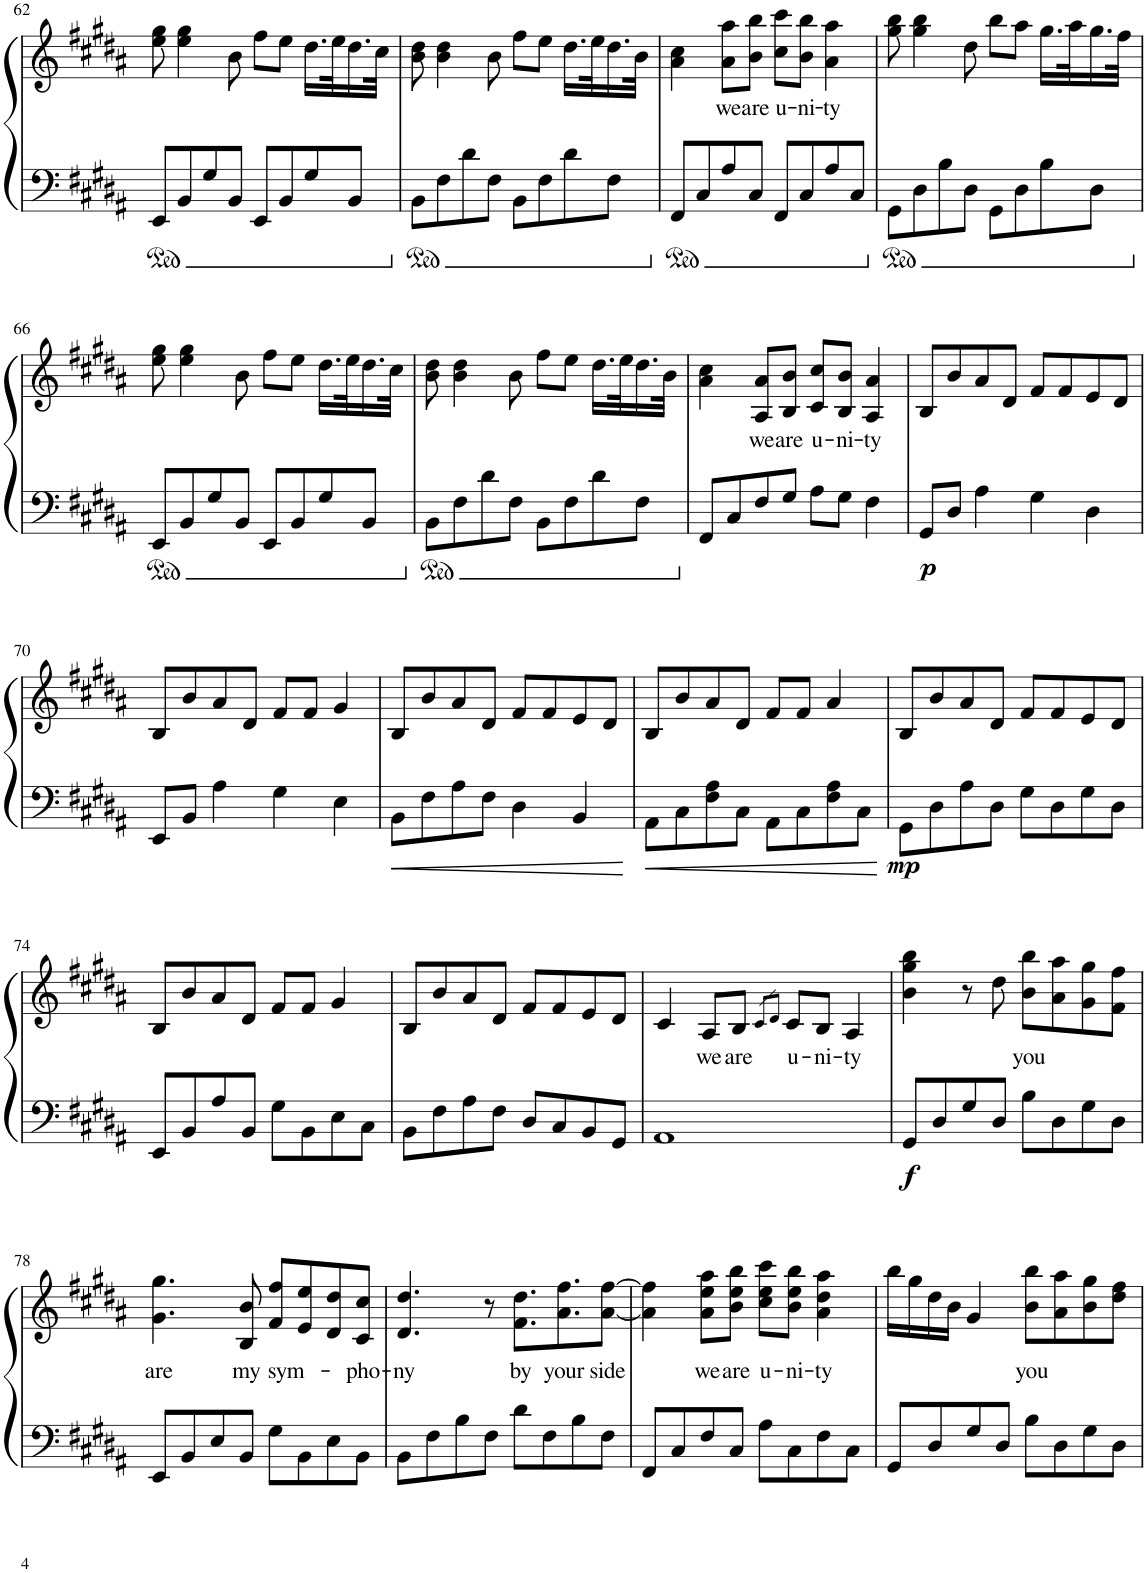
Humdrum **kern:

**kern	**kern	**text	**dynam
*part1	*part1	*part1	*part1
*staff2	*staff1	*staff1	*staff1/2
*I"Piano	*	*	*
*I'Pno.	*	*	*
!!LO:PB:g=z
*clefF4	*clefG2	*	*
*k[f#c#g#d#a#]	*k[f#c#g#d#a#]	*	*
*M4/4	*M4/4	*	*
=62	=62	=62	=62
8EE/L	8ee\ 8gg#\	.	.
8BB/	4ee\ 4gg#\	.	.
8G#/	.	.	.
8BB/J	8b\	.	.
8EE/L	8ff#\L	.	.
8BB/	8ee\J	.	.
8G#/	16.dd#\LL	.	.
.	32ee\K	.	.
8BB/J	16.dd#\	.	.
.	32cc#\JJk	.	.
=63	=63	=63	=63
8BB\L	8b\ 8dd#\	.	.
8F#\	4b\ 4dd#\	.	.
8d#\	.	.	.
8F#\J	8b\	.	.
8BB\L	8ff#\L	.	.
8F#\	8ee\J	.	.
8d#\	16.dd#\LL	.	.
.	32ee\K	.	.
8F#\J	16.dd#\	.	.
.	32b\JJk	.	.
=64	=64	=64	=64
8FF#/L	4a#\ 4cc#\	.	.
8C#/	.	.	.
!	!	!LO:LY:b	!
8A#/	8a#\ 8aa#\L	we	.
!	!	!LO:LY:b	!
8C#/J	8b\ 8bb\J	are	.
!	!	!LO:LY:b	!
8FF#/L	8cc#\ 8ccc#\L	u-	.
!	!	!LO:LY:b	!
8C#/	8b\ 8bb\J	-ni-	.
!	!	!LO:LY:b	!
8A#/	4a#\ 4aa#\	-ty	.
8C#/J	.	.	.
=65	=65	=65	=65
8GG#\L	8gg#\ 8bb\	.	.
8D#\	4gg#\ 4bb\	.	.
8B\	.	.	.
8D#\J	8dd#\	.	.
8GG#\L	8bb\L	.	.
8D#\	8aa#\J	.	.
8B\	16.gg#\LL	.	.
.	32aa#\K	.	.
8D#\J	16.gg#\	.	.
.	32ff#\JJk	.	.
!!LO:LB:g=z
=66	=66	=66	=66
8EE/L	8ee\ 8gg#\	.	.
8BB/	4ee\ 4gg#\	.	.
8G#/	.	.	.
8BB/J	8b\	.	.
8EE/L	8ff#\L	.	.
8BB/	8ee\J	.	.
8G#/	16.dd#\LL	.	.
.	32ee\K	.	.
8BB/J	16.dd#\	.	.
.	32cc#\JJk	.	.
=67	=67	=67	=67
8BB\L	8b\ 8dd#\	.	.
8F#\	4b\ 4dd#\	.	.
8d#\	.	.	.
8F#\J	8b\	.	.
8BB\L	8ff#\L	.	.
8F#\	8ee\J	.	.
8d#\	16.dd#\LL	.	.
.	32ee\K	.	.
8F#\J	16.dd#\	.	.
.	32b\JJk	.	.
=68	=68	=68	=68
8FF#/L	4a#\ 4cc#\	.	.
8C#/	.	.	.
!	!	!LO:LY:b	!
8F#/	8A#/ 8a#/L	we	.
!	!	!LO:LY:b	!
8G#/J	8B/ 8b/J	are	.
!	!	!LO:LY:b	!
8A#\L	8c#/ 8cc#/L	u-	.
!	!	!LO:LY:b	!
8G#\J	8B/ 8b/J	-ni-	.
!	!	!LO:LY:b	!
4F#\	4A#/ 4a#/	-ty	.
=69	=69	=69	=69
!	!	!	!LO:DY:b=2
8GG#/L	8B/L	.	p
8D#/J	8b/	.	.
4A#\	8a#/	.	.
.	8d#/J	.	.
4G#\	8f#/L	.	.
.	8f#/	.	.
4D#\	8e/	.	.
.	8d#/J	.	.
!!LO:LB:g=z
=70	=70	=70	=70
8EE/L	8B/L	.	.
8BB/J	8b/	.	.
4A#\	8a#/	.	.
.	8d#/J	.	.
4G#\	8f#/L	.	.
.	8f#/J	.	.
4E\	4g#/	.	.
=71	=71	=71	=71
8BB\L	8B/L	.	.
8F#\	8b/	.	.
8A#\	8a#/	.	.
8F#\J	8d#/J	.	.
4D#\	8f#/L	.	.
.	8f#/	.	.
4BB/	8e/	.	.
.	8d#/J	.	.
=72	=72	=72	=72
8AA#\L	8B/L	.	.
8C#\	8b/	.	.
8F#\ 8A#\	8a#/	.	.
8C#\J	8d#/J	.	.
8AA#\L	8f#/L	.	.
8C#\	8f#/J	.	.
8F#\ 8A#\	4a#/	.	.
8C#\J	.	.	.
=73	=73	=73	=73
!	!	!	!LO:DY:b=2
8GG#\L	8B/L	.	mp
8D#\	8b/	.	.
8A#\	8a#/	.	.
8D#\J	8d#/J	.	.
8G#\L	8f#/L	.	.
8D#\	8f#/	.	.
8G#\	8e/	.	.
8D#\J	8d#/J	.	.
!!LO:LB:g=z
=74	=74	=74	=74
8EE/L	8B/L	.	.
8BB/	8b/	.	.
8A#/	8a#/	.	.
8BB/J	8d#/J	.	.
8G#\L	8f#/L	.	.
8BB\	8f#/J	.	.
8E\	4g#/	.	.
8C#\J	.	.	.
=75	=75	=75	=75
8BB\L	8B/L	.	.
8F#\	8b/	.	.
8A#\	8a#/	.	.
8F#\J	8d#/J	.	.
8D#/L	8f#/L	.	.
8C#/	8f#/	.	.
8BB/	8e/	.	.
8GG#/J	8d#/J	.	.
=76	=76	=76	=76
1AA#	4c#/	.	.
!	!	!LO:LY:b	!
.	8A#/L	we	.
!	!	!LO:LY:b	!
.	8B/J	are	.
.	8qc#/L	.	.
.	8qd#/J	.	.
!	!	!LO:LY:b	!
.	8c#/L	u-	.
!	!	!LO:LY:b	!
.	8B/J	-ni-	.
!	!	!LO:LY:b	!
.	4A#/	-ty	.
=77	=77	=77	=77
!	!	!	!LO:DY:b=2
8GG#/L	4b\ 4gg#\ 4bb\	.	f
8D#/	.	.	.
8G#/	8r	.	.
8D#/J	8dd#\	.	.
!	!	!LO:LY:b	!
8B\L	8b\ 8bb\L	you	.
8D#\	8a#\ 8aa#\	.	.
8G#\	8g#\ 8gg#\	.	.
8D#\J	8f#\ 8ff#\J	.	.
!!LO:LB:g=z
=78	=78	=78	=78
!	!	!LO:LY:b	!
8EE/L	4.g#\ 4.gg#\	are	.
8BB/	.	.	.
8E/	.	.	.
!	!	!LO:LY:b	!
8BB/J	8B/ 8b/	my	.
!	!	!LO:LY:b	!
8G#\L	8f#/ 8ff#/L	sym-	.
8BB\	8e/ 8ee/	.	.
8E\	8d#/ 8dd#/	.	.
!	!	!LO:LY:b	!
8BB\J	8c#/ 8cc#/J	-pho-	.
=79	=79	=79	=79
!	!	!LO:LY:b	!
8BB\L	4.d#/ 4.dd#/	-ny	.
8F#\	.	.	.
8B\	.	.	.
8F#\J	8r	.	.
!	!	!LO:LY:b	!
8d#\L	8.f#\ 8.dd#\L	by	.
8F#\	.	.	.
!	!	!LO:LY:b	!
.	8.a#\ 8.ff#\	your	.
8B\	.	.	.
!	!	!LO:LY:b	!
8F#\J	[8a#\ [8ff#\J	side	.
=80	=80	=80	=80
8FF#/L	4a#\] 4ff#\]	.	.
8C#/	.	.	.
!	!	!LO:LY:b	!
8F#/	8a#\ 8ee\ 8aa#\L	we	.
!	!	!LO:LY:b	!
8C#/J	8b\ 8ee\ 8bb\J	are	.
!	!	!LO:LY:b	!
8A#\L	8cc#\ 8ee\ 8ccc#\L	u-	.
!	!	!LO:LY:b	!
8C#\	8b\ 8ee\ 8bb\J	-ni-	.
!	!	!LO:LY:b	!
8F#\	4a#\ 4dd#\ 4aa#\	-ty	.
8C#\J	.	.	.
=81	=81	=81	=81
8GG#/L	16bb\LL	.	.
.	16gg#\	.	.
8D#/	16dd#\	.	.
.	16b\JJ	.	.
8G#/	4g#/	.	.
8D#/J	.	.	.
!	!	!LO:LY:b	!
8B\L	8b\ 8bb\L	you	.
8D#\	8a#\ 8aa#\	.	.
8G#\	8b\ 8gg#\	.	.
8D#\J	8dd#\ 8ff#\J	.	.
=	=	=	=
*-	*-	*-	*-
